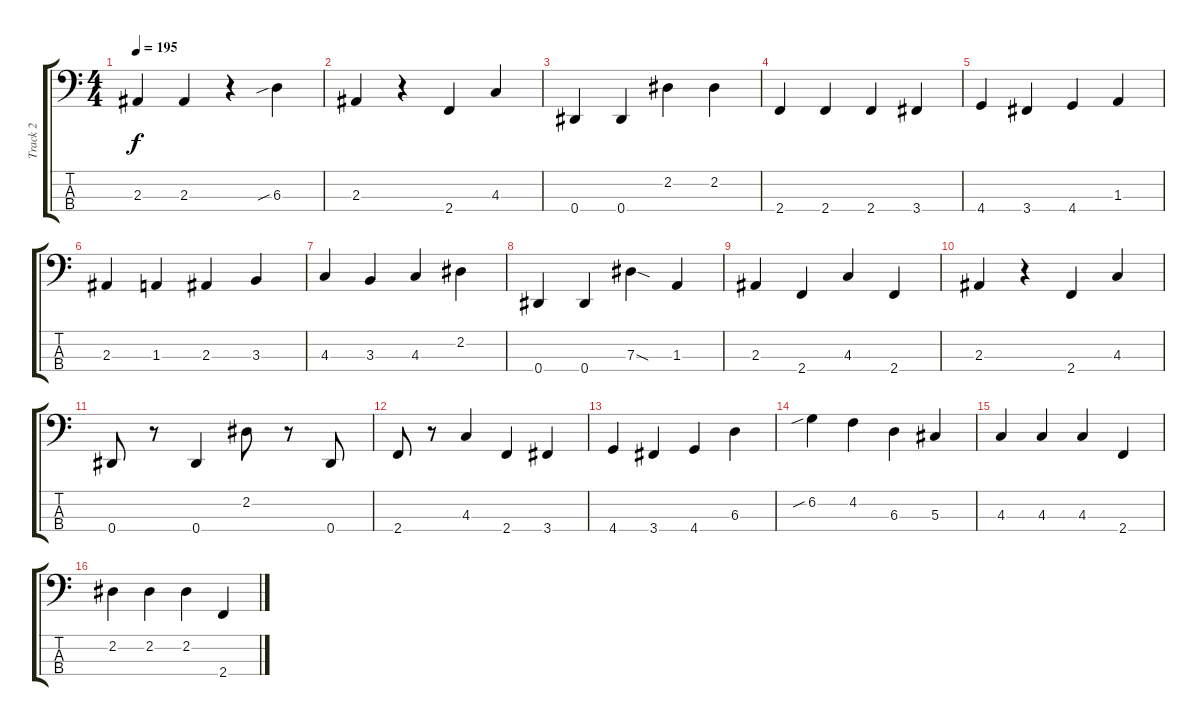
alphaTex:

\track ("Track 2" "Track 2") {instrument electricbassfinger}
\staff {score tabs}
\tuning (Gb2 Db2 Ab1 Eb1) {hide}
\ts (4 4)
\tempo 195
\clef f4
\ks c
2.3.4{dy f} 2.3.4 r.4 6.3{sib}.4 |
2.3.4 r.4 2.4.4 4.3.4 |
0.4.4 0.4.4 2.2.4 2.2.4 |
2.4.4 2.4.4 2.4.4 3.4.4 |
4.4.4 3.4.4 4.4.4 1.3.4 |
2.3.4 1.3.4 2.3.4 3.3.4 |
4.3.4 3.3.4 4.3.4 2.2.4 |
0.4.4 0.4.4 7.3{sod}.4 1.3.4 |
2.3.4 2.4.4 4.3.4 2.4.4 |
2.3.4 r.4 2.4.4 4.3.4 |
0.4.8 r.8 0.4.4 2.2.8 r.8 0.4.8 |
2.4.8 r.8 4.3.4 2.4.4 3.4.4 |
4.4.4 3.4.4 4.4.4 6.3.4 |
6.2{sib}.4 4.2.4 6.3.4 5.3.4 |
4.3.4 4.3.4 4.3.4 2.4.4 |
2.2.4 2.2.4 2.2.4 2.4.4
